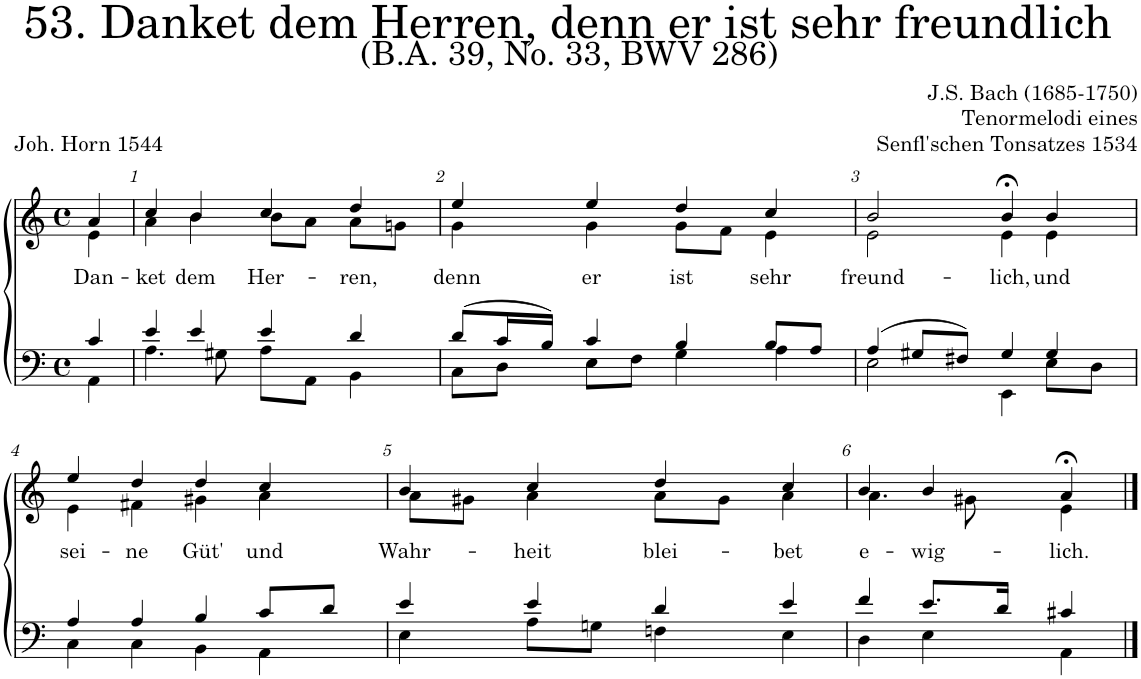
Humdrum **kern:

**kern	**kern	**text
*part2	*part1	*part1
*staff2	*staff1	*staff1
*I"Tenor/Bass	*I"Soprano/Alto	*
*clefF4	*clefG2	*
*k[]	*k[]	*
*M4/4	*M4/4	*
*met(c)	*met(c)	*
=	=	=
*^	*	*
!	!	!	!LO:LY:b
*	*	*^	*
4c/	4AA\	4a/	4e\	Dan-
=1	=1	=1	=1	=1
!	!	!	!	!LO:LY:b
4e/	4.A\	4cc/	4a\	-ket
!	!	!	!	!LO:LY:b
4e/	.	4b/	4b\	dem
.	8G#X\	.	.	.
!	!	!	!	!LO:LY:b
4e/	8A\L	4cc/	8b\L	Her-
.	8AA\J	.	8a\J	.
!	!	!	!	!LO:LY:b
4d/	4BB\	4dd/	8a\L	-ren,
.	.	.	8gn\J	.
=2	=2	=2	=2	=2
!	!	!	!	!LO:LY:b
(8d/L	8C\L	4ee/	4g\	denn
16c/L	8D\J	.	.	.
16B/JJ)	.	.	.	.
!	!	!	!	!LO:LY:b
4c/	8E\L	4ee/	4g\	er
.	8F\J	.	.	.
!	!	!	!	!LO:LY:b
4B/	4G\	4dd/	8g\L	ist
.	.	.	8f\J	.
!	!	!	!	!LO:LY:b
8B/L	4A\	4cc/	4e\	sehr
8A/J	.	.	.	.
=3	=3	=3	=3	=3
!	!	!	!	!LO:LY:b
(4A/	2E\	2b/	2e\	freund-
8G#X/L	.	.	.	.
8F#X/J)	.	.	.	.
!	!	!	!	!LO:LY:b
4G#/	4EE\	4b;<,/	4e\	-lich,
!	!	!	!	!LO:LY:b
4G#/	8E\L	4b/	4e\	und
.	8D\J	.	.	.
!!LO:LB:g=z	!!
=4	=4	=4	=4	=4
!	!	!	!	!LO:LY:b
4A/	4C\	4ee/	4e\	sei-
!	!	!	!	!LO:LY:b
4A/	4C\	4dd/	4f#X\	-ne
!	!	!	!	!LO:LY:b
4B/	4BB\	4dd/	4g#X\	Güt'
!	!	!	!	!LO:LY:b
8c/L	4AA\	4cc/	4a\	und
8d/J	.	.	.	.
=5	=5	=5	=5	=5
!	!	!	!	!LO:LY:b
4e/	4E\	4b/	8a\L	Wahr-
.	.	.	8g#X\J	.
!	!	!	!	!LO:LY:b
4e/	8A\L	4cc/	4a\	-heit
.	8Gn\J	.	.	.
!	!	!	!	!LO:LY:b
4d/	4Fn\	4dd/	8a\L	blei-
.	.	.	8g#\J	.
!	!	!	!	!LO:LY:b
4e/	4E\	4cc/	4a\	-bet
=6	=6	=6	=6	=6
!	!	!	!	!LO:LY:b
4f/	4D\	4b/	4.a\	e-
!	!	!	!	!LO:LY:b
8.e/L	4E\	4b/	.	-wig-
.	.	.	8g#X\	.
16d/Jk	.	.	.	.
!	!	!	!	!LO:LY:b
4c#X/	4AA\	4a;</	4e\	-lich.
*v	*v	*	*	*
*	*v	*v	*
==	==	==
*-	*-	*-
